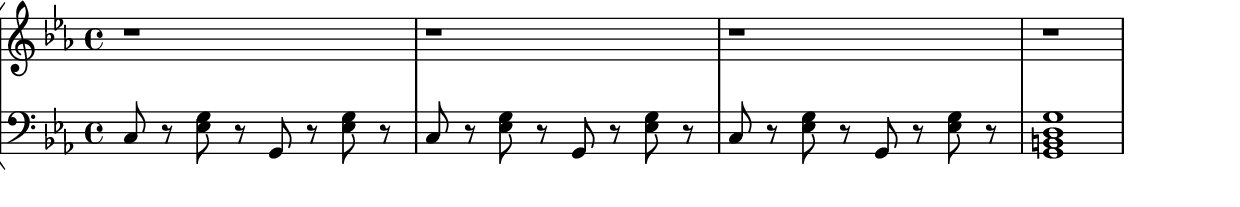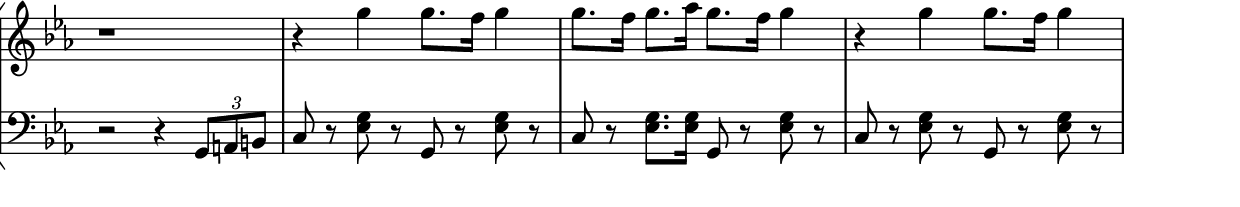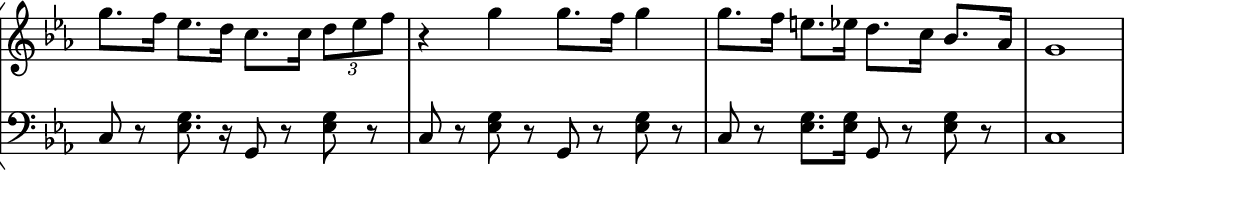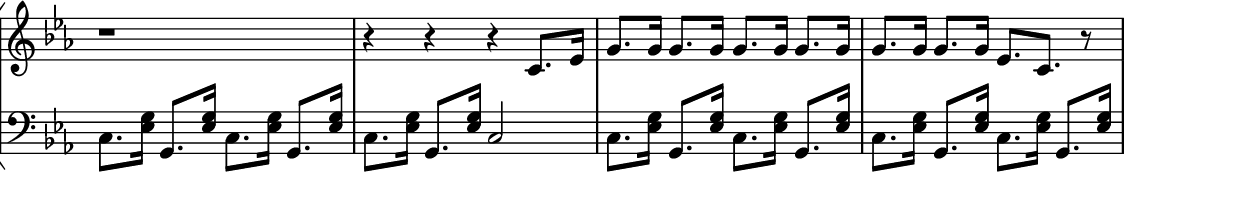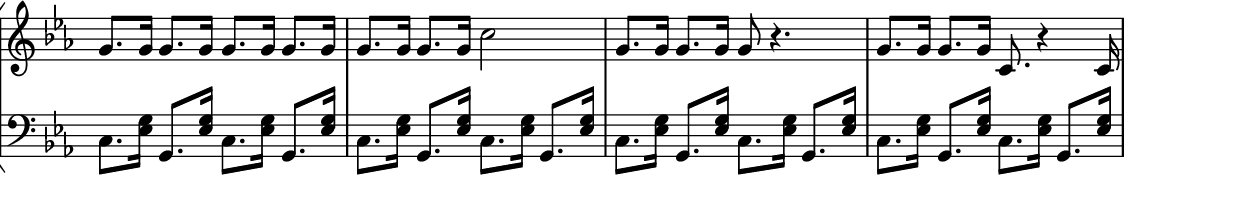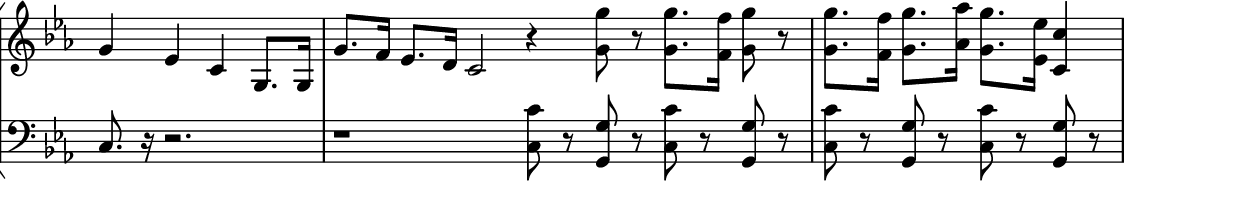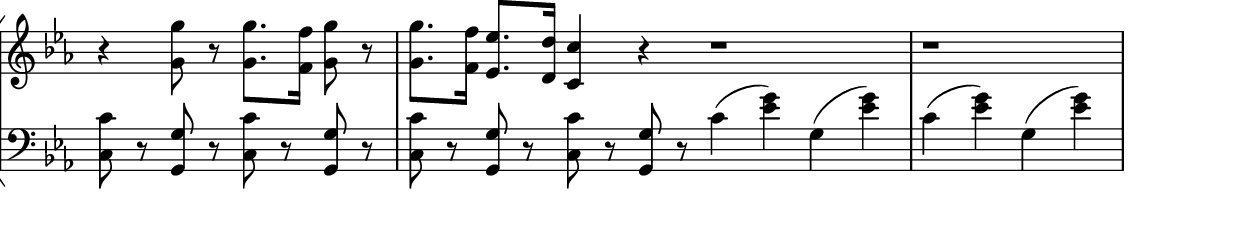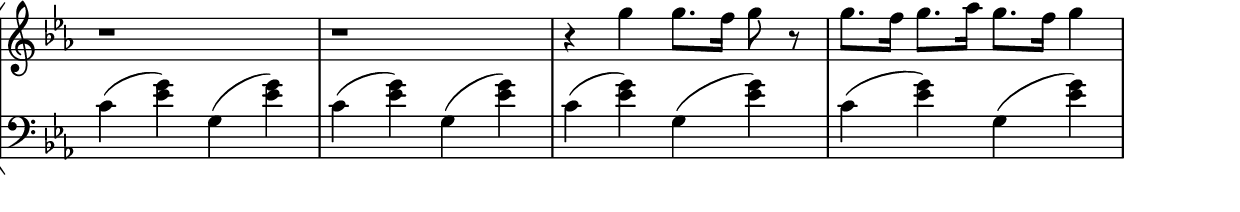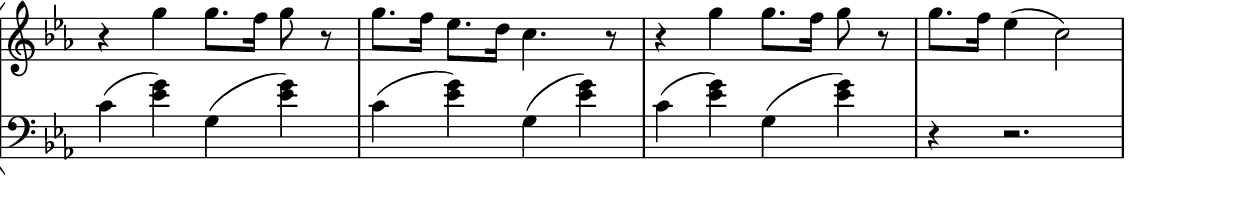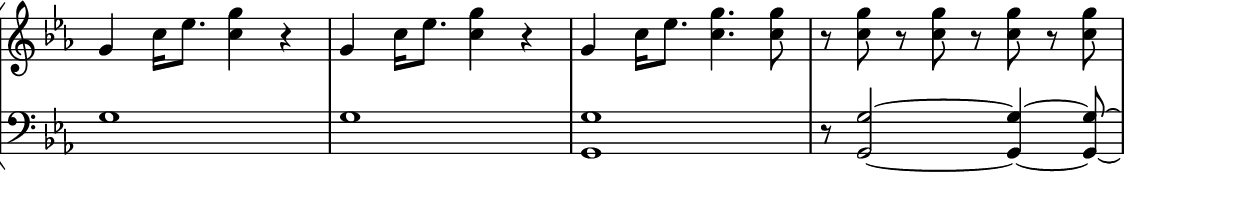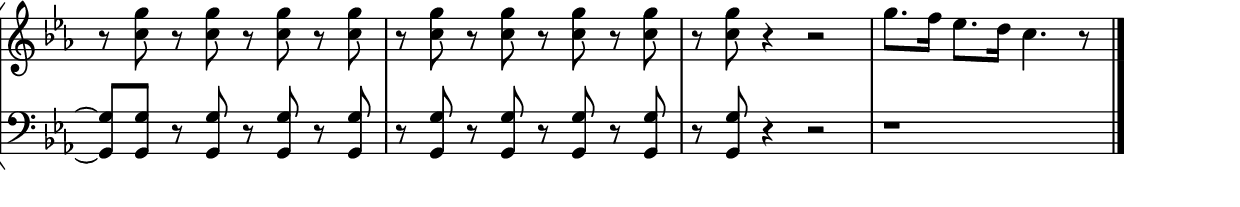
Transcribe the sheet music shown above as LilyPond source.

% MusicXML to Lilypond converter by Kovi

% Analyzing...
% 1 parts
% 2 Staves
% forceBassClefActive = 
melody = {
\new StaffGroup <<
% 2 Staves
% 254 notes in the part
% 1 voices

\new Staff
\new Voice {
% 597 notes
% 44 mesaures

\override Score.RehearsalMark #'break-visibility = #begin-of-line-invisible
% Measure 1
\clef "treble"
\key ees \major
\time 4/4 
r1 
% Measure 2
r1 
% Measure 3
r1 
% Measure 4
r1 
% Measure 5
r1 
% Measure 6
r4 g''4 g''8. f''16 g''4 
% Measure 7
g''8. f''16 g''8. aes''16 g''8. f''16 g''4 
% Measure 8
r4 g''4 g''8. f''16 g''4 
% Measure 9
g''8. f''16 ees''8. d''16 c''8. c''16 \times 2/3 { d''8 ees''8 f''8  } 
% Measure 10
r4 g''4 g''8. f''16 g''4 
% Measure 11
g''8. f''16 e''8. ees''16 d''8. c''16 bes'8. aes'16 
% Measure 12
g'1 
% Measure 13
r1 
% Measure 14
r4 r4 r4 c'8. ees'16 
% Measure 15
g'8. g'16 g'8. g'16 g'8. g'16 g'8. g'16 
% Measure 16
g'8. g'16 g'8. g'16 ees'8. c'8. r8 
% Measure 17
g'8. g'16 g'8. g'16 g'8. g'16 g'8. g'16 
% Measure 18
g'8. g'16 g'8. g'16 c''2 
% Measure 19
g'8. g'16 g'8. g'16 g'8 r4. 
% Measure 20
g'8. g'16 g'8. g'16 c'8. r4 c'16 
% Measure 21
g'4 ees'4 c'4 g8. g16 
% Measure 22
g'8. f'16 ees'8. d'16 c'2 
% Measure 23
\bar "|:" r4 <g' g'' >8 r8 <g' g'' >8. <f' f'' >16 <g' g'' >8 r8 
% Measure 24
<g' g'' >8. <f' f'' >16 <g' g'' >8. <aes' aes'' >16 <g' g'' >8. <ees' ees'' >16 <c' c'' >4 
% Measure 25
r4 <g' g'' >8 r8 <g' g'' >8. <f' f'' >16 <g' g'' >8 r8 
% Measure 26
<g' g'' >8. <f' f'' >16 <ees' ees'' >8. <d' d'' >16 <c' c'' >4 r4 \bar ":|" 
% Measure 27
r1 
% Measure 28
r1 
% Measure 29
r1 
% Measure 30
r1 
% Measure 31
r4 g''4 g''8. f''16 g''8 r8 
% Measure 32
g''8. f''16 g''8. aes''16 g''8. f''16 g''4 
% Measure 33
r4 g''4 g''8. f''16 g''8 r8 
% Measure 34
g''8. f''16 ees''8. d''16 c''4. r8 
% Measure 35
r4 g''4 g''8. f''16 g''8 r8 
% Measure 36
g''8. f''16 ees''4 (c''2 )
% Measure 37
g'4 c''16 ees''8. <c'' g'' >4 r4 
% Measure 38
g'4 c''16 ees''8. <c'' g'' >4 r4 
% Measure 39
g'4 c''16 ees''8. <c'' g'' >4. <c'' g'' >8 
% Measure 40
r8 <c'' g'' >8 r8 <c'' g'' >8 r8 <c'' g'' >8 r8 <c'' g'' >8 
% Measure 41
r8 <c'' g'' >8 r8 <c'' g'' >8 r8 <c'' g'' >8 r8 <c'' g'' >8 
% Measure 42
r8 <c'' g'' >8 r8 <c'' g'' >8 r8 <c'' g'' >8 r8 <c'' g'' >8 
% Measure 43
r8 <c'' g'' >8 r4 r2 
% Measure 44
g''8. f''16 ees''8. d''16 c''4. r8 \bar "|." 
} % voice
% 343 notes in the part
% 1 voices

\new Staff
\new Voice {
% 597 notes
% 44 mesaures

\override Score.RehearsalMark #'break-visibility = #begin-of-line-invisible
% Measure 1
\clef "bass"
\key ees \major
\time 4/4 
c8 r8 <ees g >8 r8 g,8 r8 <ees g >8 r8 
% Measure 2
c8 r8 <ees g >8 r8 g,8 r8 <ees g >8 r8 
% Measure 3
c8 r8 <ees g >8 r8 g,8 r8 <ees g >8 r8 
% Measure 4
<g, b, d g >1 
% Measure 5
r2 r4 \times 2/3 { g,8 a,8 b,8  } 
% Measure 6
c8 r8 <ees g >8 r8 g,8 r8 <ees g >8 r8 
% Measure 7
c8 r8 <ees g >8. <ees g >16 g,8 r8 <ees g >8 r8 
% Measure 8
c8 r8 <ees g >8 r8 g,8 r8 <ees g >8 r8 
% Measure 9
c8 r8 <ees g >8. r16 g,8 r8 <ees g >8 r8 
% Measure 10
c8 r8 <ees g >8 r8 g,8 r8 <ees g >8 r8 
% Measure 11
c8 r8 <ees g >8. <ees g >16 g,8 r8 <ees g >8 r8 
% Measure 12
c1 
% Measure 13
c8. <ees g >16 g,8. <ees g >16 c8. <ees g >16 g,8. <ees g >16 
% Measure 14
c8. <ees g >16 g,8. <ees g >16 c2 
% Measure 15
c8. <ees g >16 g,8. <ees g >16 c8. <ees g >16 g,8. <ees g >16 
% Measure 16
c8. <ees g >16 g,8. <ees g >16 c8. <ees g >16 g,8. <ees g >16 
% Measure 17
c8. <ees g >16 g,8. <ees g >16 c8. <ees g >16 g,8. <ees g >16 
% Measure 18
c8. <ees g >16 g,8. <ees g >16 c8. <ees g >16 g,8. <ees g >16 
% Measure 19
c8. <ees g >16 g,8. <ees g >16 c8. <ees g >16 g,8. <ees g >16 
% Measure 20
c8. <ees g >16 g,8. <ees g >16 c8. <ees g >16 g,8. <ees g >16 
% Measure 21
c8. r16 r2. 
% Measure 22
r1 
% Measure 23
\bar "|:" <c c' >8 r8 <g, g >8 r8 <c c' >8 r8 <g, g >8 r8 
% Measure 24
<c c' >8 r8 <g, g >8 r8 <c c' >8 r8 <g, g >8 r8 
% Measure 25
<c c' >8 r8 <g, g >8 r8 <c c' >8 r8 <g, g >8 r8 
% Measure 26
<c c' >8 r8 <g, g >8 r8 <c c' >8 r8 <g, g >8 r8 \bar ":|" 
% Measure 27
c'4 (<ees' g' >4 )g4 (<ees' g' >4 )
% Measure 28
c'4 (<ees' g' >4 )g4 (<ees' g' >4 )
% Measure 29
c'4 (<ees' g' >4 )g4 (<ees' g' >4 )
% Measure 30
c'4 (<ees' g' >4 )g4 (<ees' g' >4 )
% Measure 31
c'4 (<ees' g' >4 )g4 (<ees' g' >4 )
% Measure 32
c'4 (<ees' g' >4 )g4 (<ees' g' >4 )
% Measure 33
c'4 (<ees' g' >4 )g4 (<ees' g' >4 )
% Measure 34
c'4 (<ees' g' >4 )g4 (<ees' g' >4 )
% Measure 35
c'4 (<ees' g' >4 )g4 (<ees' g' >4 )
% Measure 36
r4 r2. 
% Measure 37
g1 
% Measure 38
g1 
% Measure 39
<g, g >1 
% Measure 40
r8 <g, g >2~ <g, g >4~ <g, g >8~ 
% Measure 41
<g, g >8 <g, g >8 r8 <g, g >8 r8 <g, g >8 r8 <g, g >8 
% Measure 42
r8 <g, g >8 r8 <g, g >8 r8 <g, g >8 r8 <g, g >8 
% Measure 43
r8 <g, g >8 r4 r2 
% Measure 44
r1 \bar "|." 
} % voice
>>
} % melody


harmonies = \chordmode {

}

\include "../../definitions.ly"
